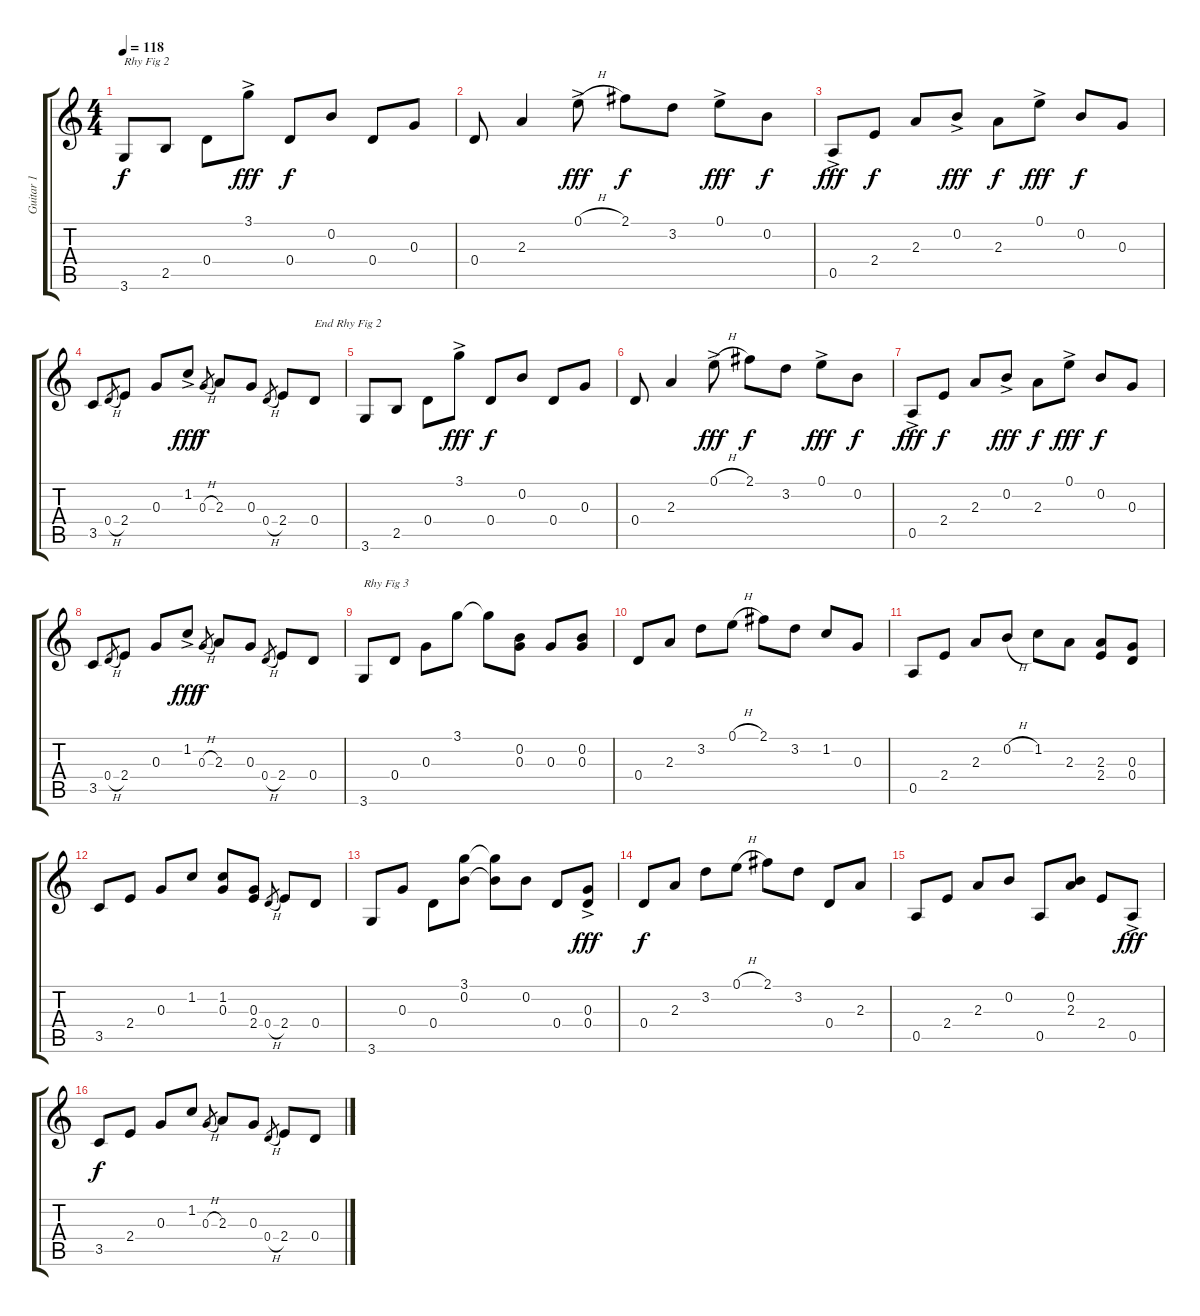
\track ("Guitar 1" "Guitar 1") {instrument electricguitarclean}
\staff {score tabs}
\tuning (E4 B3 G3 D3 A2 E2) {hide}
\ts (4 4)
\tempo 118
\clef g2
\ks c
3.6.8{txt "Rhy Fig 2" dy f} 2.5.8 0.4.8 3.1{ac}.8{dy fff} 0.4.8{dy f} 0.2.8 0.4.8 0.3.8 |
0.4.8 2.3.4 0.1{h ac}.8{dy fff} 2.1.8{dy f} 3.2.8 0.1{ac}.8{dy fff} 0.2.8{dy f} |
0.5{ac}.8{dy fff} 2.4.8{dy f} 2.3.8 0.2{ac}.8{dy fff} 2.3.8{dy f} 0.1{ac}.8{dy fff} 0.2.8{dy f} 0.3.8 |
3.5.8 0.4{h}.8{gr} 2.4.8 0.3.8 1.2{ac}.8{dy fff} 0.3{h}.8{gr dy f} 2.3.8 0.3.8 0.4{h}.8{gr} 2.4.8 0.4.8{txt "End Rhy Fig 2"} |
3.6.8 2.5.8 0.4.8 3.1{ac}.8{dy fff} 0.4.8{dy f} 0.2.8 0.4.8 0.3.8 |
0.4.8 2.3.4 0.1{h ac}.8{dy fff} 2.1.8{dy f} 3.2.8 0.1{ac}.8{dy fff} 0.2.8{dy f} |
0.5{ac}.8{dy fff} 2.4.8{dy f} 2.3.8 0.2{ac}.8{dy fff} 2.3.8{dy f} 0.1{ac}.8{dy fff} 0.2.8{dy f} 0.3.8 |
3.5.8 0.4{h}.8{gr} 2.4.8 0.3.8 1.2{ac}.8{dy fff} 0.3{h}.8{gr dy f} 2.3.8 0.3.8 0.4{h}.8{gr} 2.4.8 0.4.8 |
3.6.8{txt "Rhy Fig 3"} 0.4.8 0.3.8 3.1.8 3.1{t}.8 (0.2 0.3).8 0.3.8 (0.2 0.3).8 |
0.4.8 2.3.8 3.2.8 0.1{h}.8 2.1.8 3.2.8 1.2.8 0.3.8 |
0.5.8 2.4.8 2.3.8 0.2{h}.8 1.2.8 2.3.8 (2.3 2.4).8 (0.3 0.4).8 |
3.5.8 2.4.8 0.3.8 1.2.8 (1.2 0.3).8 (0.3 2.4).8 0.4{h}.8{gr} 2.4.8 0.4.8 |
3.6.8 0.3.8 0.4.8 (3.1 0.2).8 (3.1{t} 0.2{t}).8 0.2.8 0.4.8 (0.3{ac} 0.4{ac}).8{dy fff} |
0.4.8{dy f} 2.3.8 3.2.8 0.1{h}.8 2.1.8 3.2.8 0.4.8 2.3.8 |
0.5.8 2.4.8 2.3.8 0.2.8 0.5.8 (0.2 2.3).8 2.4.8 0.5{ac}.8{dy fff} |
3.5.8{dy f} 2.4.8 0.3.8 1.2.8 0.3{h}.8{gr} 2.3.8 0.3.8 0.4{h}.8{gr} 2.4.8 0.4.8
